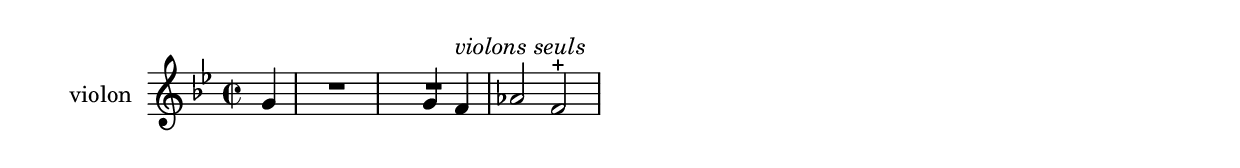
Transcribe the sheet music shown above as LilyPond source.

\version "2.17.7"

\context Voice = "violon"


\relative c'' { 
	\set Staff.instrumentName = \markup { \column { "violon" } }
	\set Staff.midiInstrument = "violin"
	\set Staff.shortInstrumentName =#"Vln"

	
  		\time 2/2
  		\clef treble 
                \key bes \major
                
                \set Score.currentBarNumber = #275              
                \partial 4
                
                g4 | R2.*2 |
                
       	g4 f^\markup \italic "violons seuls"  | aes2 f-+
                
                
                
                
                
                
                
                
} 
       
              
